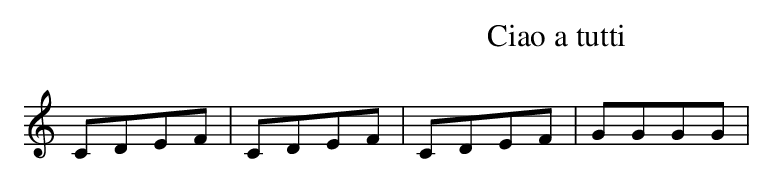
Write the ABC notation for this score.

X:1
T:Ciao a tutti
K:C
CDEF|CDEF|CDEF|GGGG|
